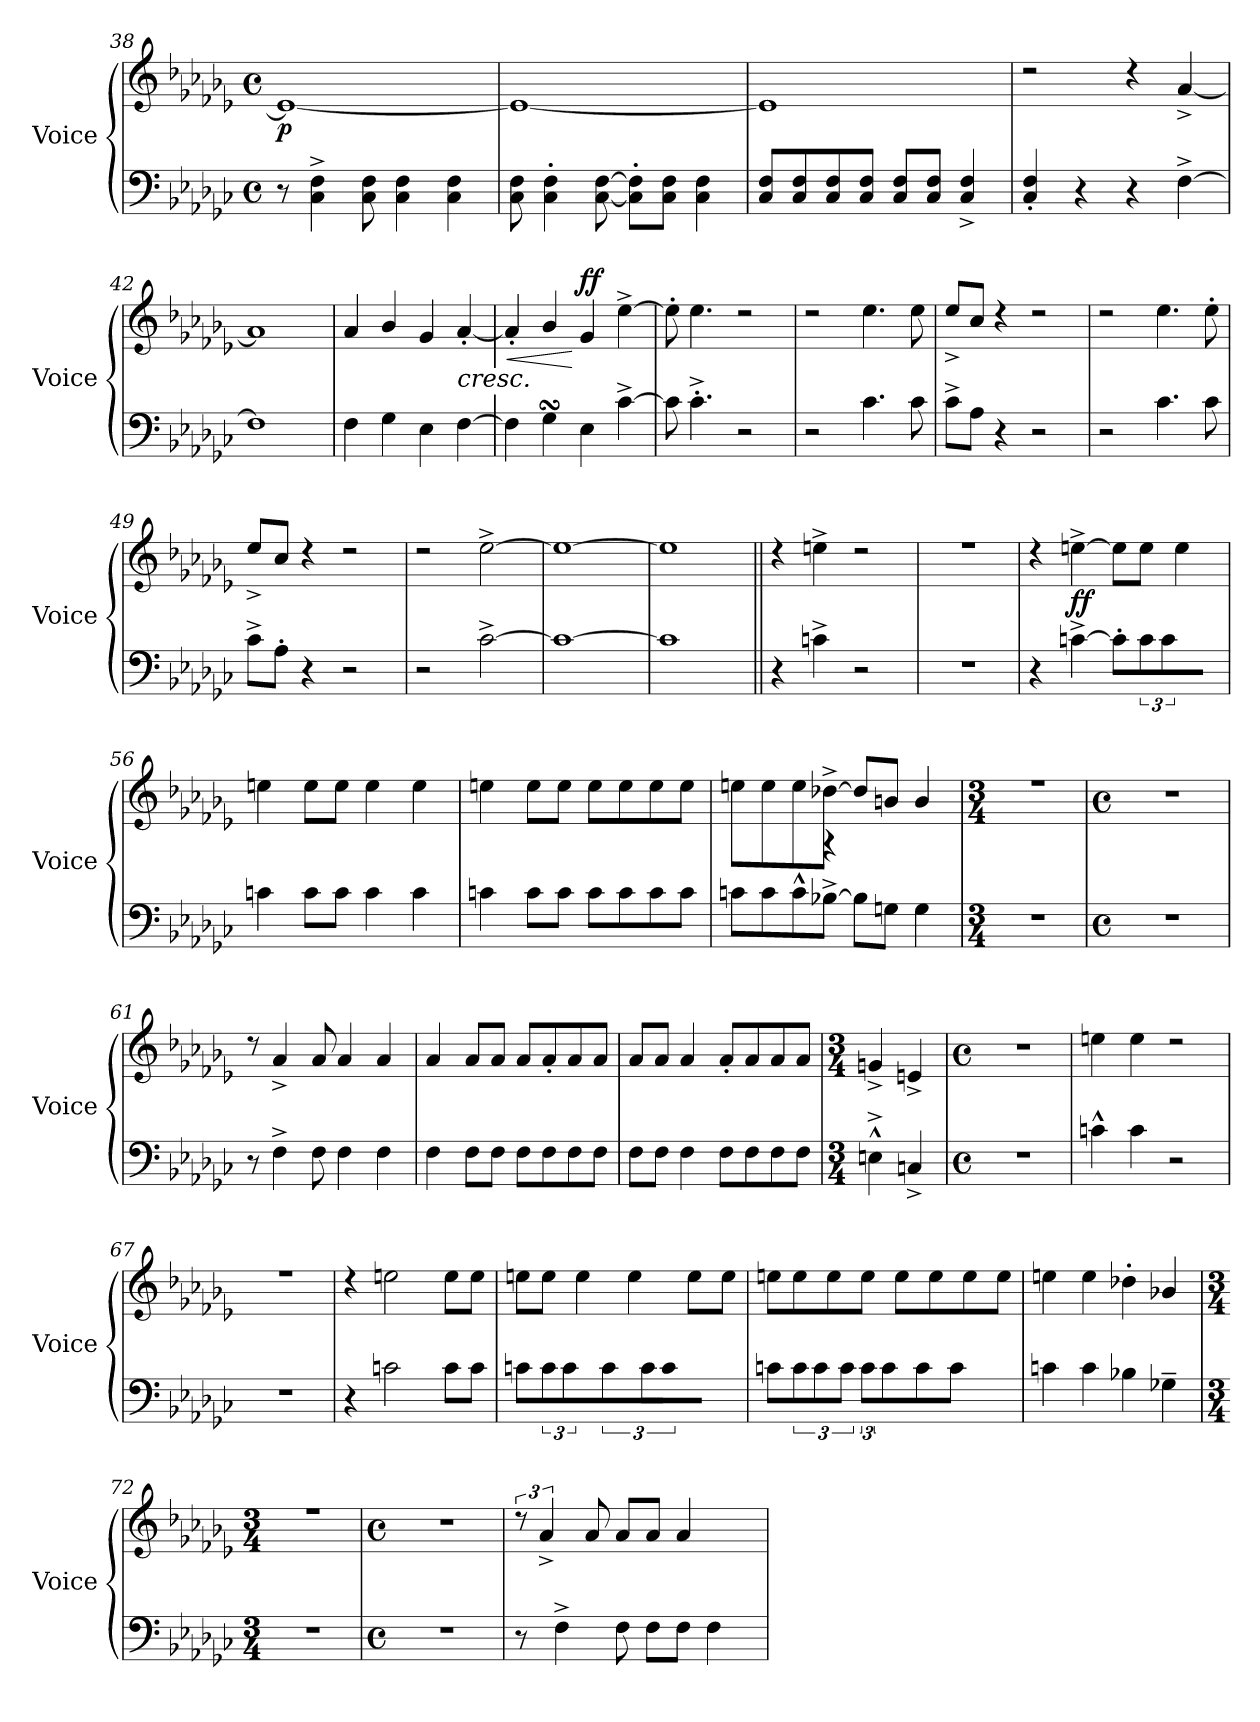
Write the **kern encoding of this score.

**kern	**kern	**dynam
*part2	*part1	*part1
*staff2	*staff1	*staff1
*I"Voice	*I"Voice	*
*I'Voice	*I'Voice	*
*clefF4	*clefG3	*
*k[b-e-a-d-g-c-]	*k[b-e-a-d-g-c-]	*
*M4/4	*M4/4	*
*met(c)	*met(c)	*
=38	=38	=38
!	!	!LO:DY:b
8r	1c-_<	p
4C-\^> 4F\^>	.	.
8C-\ 8F\	.	.
4C-\ 4F\	.	.
4C-\ 4F\	.	.
=39	=39	=39
8C-\ 8F\	1c-_<	.
4C-\'< 4F\'<	.	.
[<8C-\ [>8F\	.	.
8C-\]'< 8F\]'<L	.	.
8C-\ 8F\J	.	.
4C-\ 4F\	.	.
=40	=40	=40
8C-/ 8F/L	1c-]	.
8C-/ 8F/	.	.
8C-/ 8F/	.	.
8C-/ 8F/J	.	.
8C-/ 8F/L	.	.
8C-/ 8F/J	.	.
4C-/^< 4F/^<	.	.
!!LO:LB:g=z
=41	=41	=41
4C-/'< 4F/'<	2rb	.
4r	.	.
4r	4rb	.
[>4F^>\	[<4f^</	.
=42	=42	=42
1F]	1f]	.
=43	=43	=43
4F\	4f/	.
4G-\	4g-/	.
4E-\	4e-/	.
!	!	!LO:HP:b
[>4F\	[<4f'>/	<
=44	=44	=44
!	!	!LO:HP:b
4F\]	4f'</]	<
4G-sSSs\	4g-/	.
!	!	!LO:DY:n=1:b
!	!	!LO:DY:n=2:a
4E-\	4e-/	[ [ f f
[>4c-^>\	[>4cc-^>\	.
!!LO:LB:g=z
=45	=45	=45
8c-\]	8cc-'<\]	.
4.c-^>'>\	4.cc-\	.
2r	2rb	.
=46	=46	=46
2r	2rb	.
4.c-\	4.cc-\	.
8c-\	8cc-\	.
=47	=47	=47
8c-^>\L	8cc-^</L	.
8A-\J	8a-/J	.
4r	4rb	.
2r	2rb	.
=48	=48	=48
2r	2rb	.
4.c-\	4.cc-\	.
8c-\	8cc-'>\	.
!!LO:LB:g=z
=49	=49	=49
8c-^>\L	8cc-^</L	.
8A-'>\J	8a-/J	.
4r	4rb	.
2r	2rb	.
=50	=50	=50
2r	2rb	.
[>2c-^>\	[>2cc-^>\	.
=51	=51	=51
1c-_>	1cc-_>	.
=52	=52	=52
1c-]	1cc-]	.
!!LO:PB:g=z
=53||	=53||	=53||
4r	4rb	.
4cn^>\	4ccn^>\	.
2r	2rb	.
=54	=54	=54
1rF	1rdd	.
=55	=55	=55
4r	4rb	.
!	!	!LO:DY:b
[>4c^>\	[>4cc^>\	ff
8c'>\L]	8cc\L]	.
12c\J	8cc\J	.
6c\	.	.
.	4cc\	.
8ryy	.	.
=56	=56	=56
4c\	4cc\	.
8c\L	8cc\L	.
8c\J	8cc\J	.
4c\	4cc\	.
4c\	4cc\	.
=57	=57	=57
4c\	4cc\	.
8c\L	8cc\L	.
8c\J	8cc\J	.
8c\L	8cc\L	.
8c\	8cc\	.
8c\	8cc\	.
8c\J	8cc\J	.
!!LO:LB:g=z
=58	=58	=58
*	*^	*
8c\L	8cc\L	4.ryy	.
8c\	8cc\	.	.
8c^^>\	8cc\	.	.
[>8B-X^>\J	[>8b-X^>\J	4rE	.
8B-\L]	8b-/L]	.	.
8G\J	8g/J	4.ryy	.
4G\	4g/	.	.
*	*v	*v	*
=59	=59	=59
*M3/4	*M3/4	*
2.rF	2.rdd	.
=60	=60	=60
*M4/4	*M4/4	*
*met(c)	*met(c)	*
1r	1r	.
=61	=61	=61
8r	8rb	.
4F^>\	4f^</	.
8F\	8f/	.
4F\	4f/	.
4F\	4f/	.
=62	=62	=62
4F\	4f/	.
8F\L	8f/L	.
8F\J	8f/J	.
8F\L	8f/L	.
8F\	8f'</	.
8F\	8f/	.
8F\J	8f/J	.
=63	=63	=63
8F\L	8f/L	.
8F\J	8f/J	.
4F\	4f/	.
8F\L	8f'</L	.
8F\	8f/	.
8F\	8f/	.
8F\J	8f/J	.
!!LO:LB:g=z
=64	=64	=64
*M3/4	*M3/4	*
4E^^>^>\	4e^</	.
4C^</	4c^>/	.
=65	=65	=65
*M4/4	*M4/4	*
*met(c)	*met(c)	*
1r	1r	.
=66	=66	=66
4c^^>\	4cc\	.
4c\	4cc\	.
2r	2rb	.
=67	=67	=67
1rF	1rdd	.
=68	=68	=68
4r	4rb	.
2c\	2cc\	.
8c\L	8cc\L	.
8c\J	8cc\J	.
=69	=69	=69
8c\L	8cc\L	.
12c\J	8cc\J	.
6c\	.	.
.	4cc\	.
6c\	.	.
.	4cc\	.
12c\L	.	.
8c\J	.	.
4ryy	8cc\L	.
.	8cc\J	.
!!LO:LB:g=z
=70	=70	=70
8c\L	8cc\L	.
12c\	8cc\	.
12c\	.	.
.	8cc\	.
12c\J	.	.
12c\L	8cc\J	.
8c\	.	.
.	8cc\L	.
8c\	.	.
.	8cc\	.
8c\J	.	.
.	8cc\	.
6ryy	.	.
.	8cc\J	.
=71	=71	=71
4c\	4cc\	.
4c\	4cc\	.
4B-X\	4b-X'<\	.
4G-X~>\	4g-X/	.
=72	=72	=72
*M3/4	*M3/4	*
2.rF	2.rdd	.
=73	=73	=73
*M4/4	*M4/4	*
*met(c)	*met(c)	*
1r	1r	.
=74	=74	=74
8r	12rb	.
.	6f^</	.
4F^>\	.	.
.	8f/	.
8F\	8f/L	.
8F\L	8f/J	.
8F\J	4f/	.
4F\	.	.
.	8ryy	.
=	=	=
*-	*-	*-
